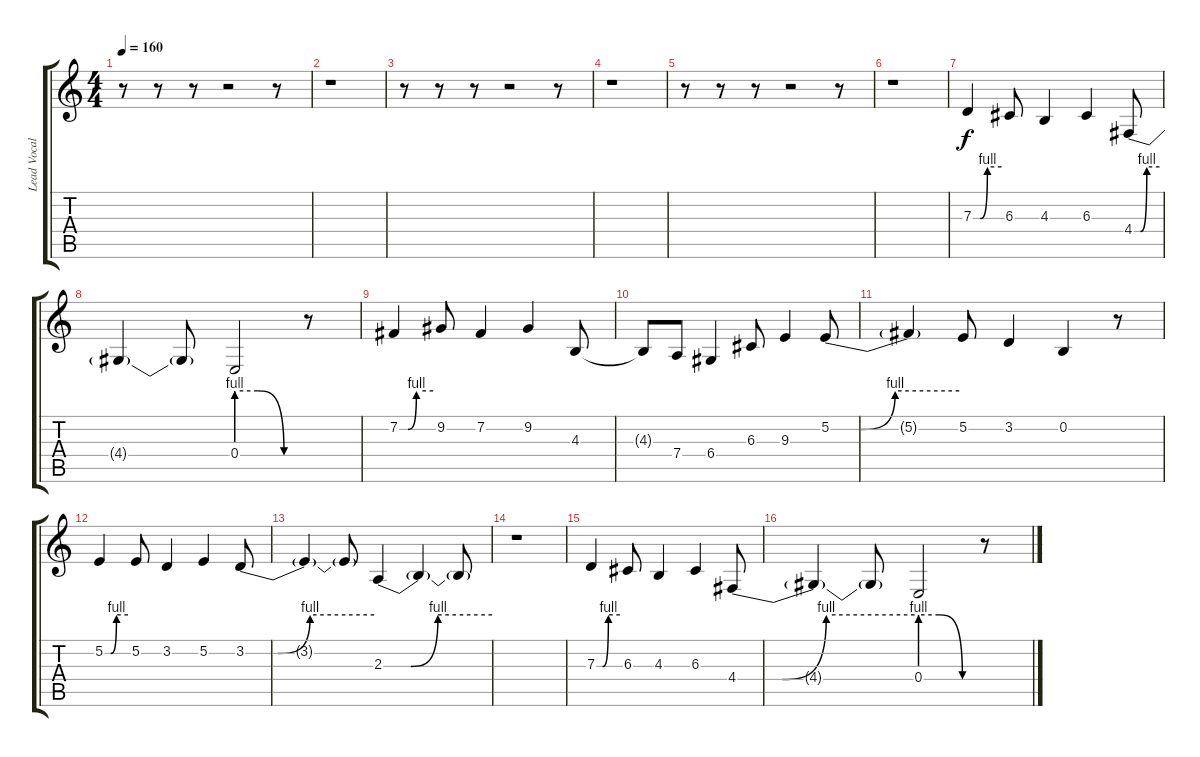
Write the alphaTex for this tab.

\track ("Lead Vocal" "Lead Vocal") {instrument lead2sawtooth}
\staff {score tabs}
\tuning (E4 B3 G3 D3 A2 E2) {hide}
\ts (4 4)
\tempo 160
\clef g2
\ks c
r.8{dy f} r.8 r.8 r.2 r.8 |
r.1 |
r.8 r.8 r.8 r.2 r.8 |
r.1 |
r.8 r.8 r.8 r.2 r.8 |
r.1 |
7.3{be (custom 0 0 15 0 30 4 60 4)}.4 6.3.8 4.3.4 6.3.4 4.4{be (custom 0 0 15 0 30 4 60 4)}.8 |
4.4{t}.4 4.4{t}.8 0.4{be (custom 0 4 20 4 45 0 60 0)}.2 r.8 |
7.2{be (custom 0 0 15 0 30 4 60 4)}.4 9.2.8 7.2.4 9.2.4 4.3.8 |
4.3{t}.8 7.4.8 6.4.4 6.3.8 9.3.4 5.2{be (custom 0 0 14 0 30 4 60 4)}.8 |
5.2{t}.4 5.2.8 3.2.4 0.2.4 r.8 |
5.2{be (custom 0 0 15 0 30 4 60 4)}.4 5.2.8 3.2.4 5.2.4 3.2{be (custom 0 0 15 0 30 4 60 4)}.8 |
3.2{t}.4 3.2{t}.8 2.3{be (custom 0 0 15 0 30 4 60 4)}.4 2.3{t}.4 2.3{t}.8 |
r.1 |
7.3{be (custom 0 0 15 0 30 4 60 4)}.4 6.3.8 4.3.4 6.3.4 4.4{be (custom 0 0 15 0 30 4 60 4)}.8 |
4.4{t}.4 4.4{t}.8 0.4{be (custom 0 4 20 4 45 0 60 0)}.2 r.8
